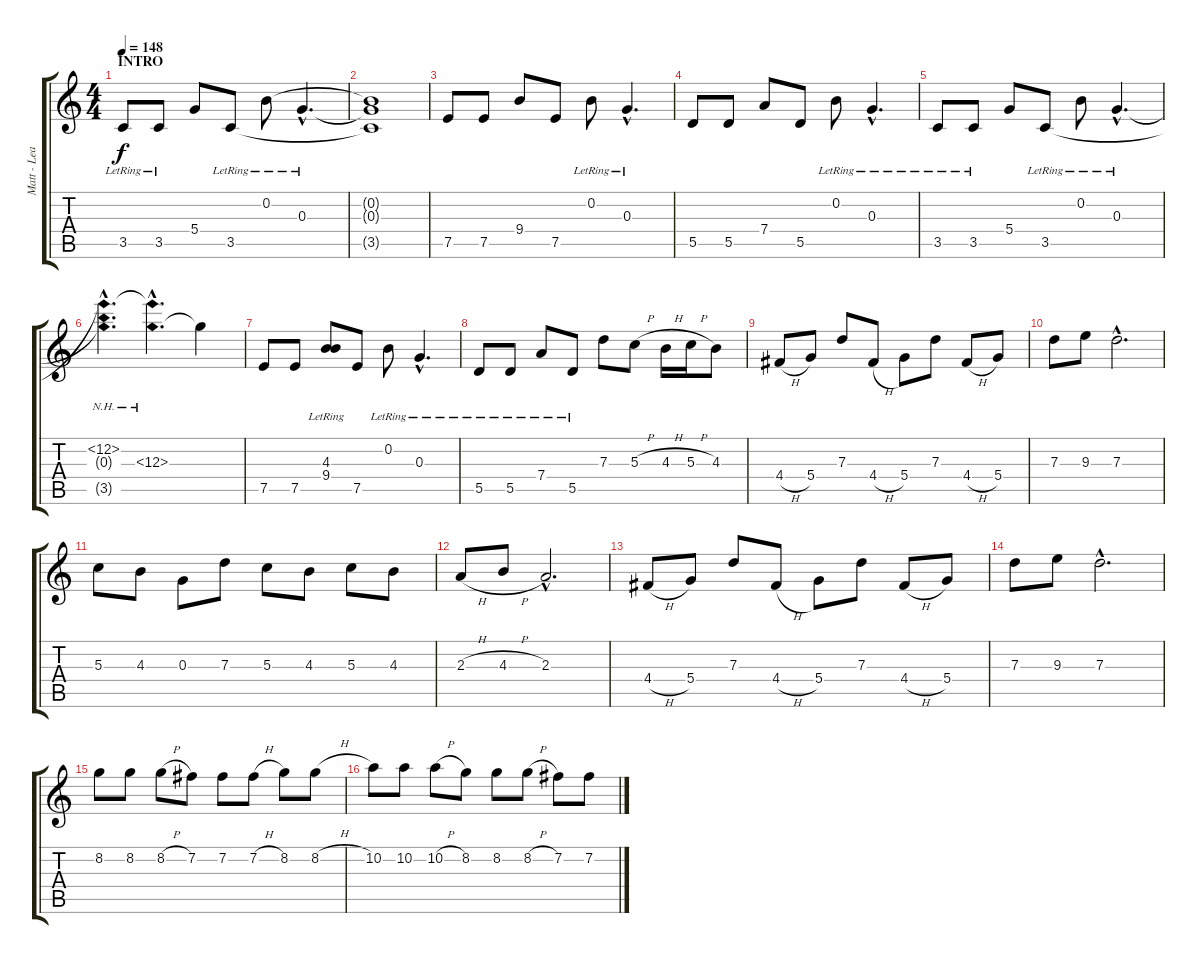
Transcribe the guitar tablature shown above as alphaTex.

\track ("Matt - Lead Guitar" "Matt - Lea") {instrument acousticguitarsteel}
\staff {score tabs}
\tuning (E4 B3 G3 D3 A2 E2) {hide}
\ts (4 4)
\section ("" "INTRO")
\tempo 148
\clef g2
\ks c
3.5{lr}.8{dy f instrument acousticguitarsteel} 3.5{lr}.8 5.4.8 3.5{lr}.8 0.2{lr}.8 0.3{hac lr}.4{d} |
(0.2{t} 0.3{t} 3.5{t}).1 |
7.5.8 7.5.8 9.4.8 7.5.8 0.2{lr}.8 0.3{hac lr}.4{d} |
5.5.8 5.5.8 7.4.8 5.5.8 0.2{lr}.8 0.3{hac lr}.4{d} |
3.5{lr}.8 3.5{lr}.8 5.4.8 3.5{lr}.8 0.2{lr}.8 0.3{hac lr}.4{d} |
(12.2{nh hac} 0.3{nh hac t} 3.5{nh hac t}).4{d} (12.3{nh hac} 3.5{nh hac t}).4{d} 12.3{t}.4 |
7.5.8 7.5.8 (4.3{lr} 9.4).8 7.5.8 0.2{lr}.8 0.3{hac lr}.4{d} |
5.5{lr}.8 5.5{lr}.8 7.4{lr}.8 5.5{lr}.8 7.3.8 5.3{h}.8 4.3{h}.16 5.3{h}.16 4.3.8 |
4.4{h}.8 5.4.8 7.3.8 4.4{h}.8 5.4.8 7.3.8 4.4{h}.8 5.4.8 |
7.3.8 9.3.8 7.3{hac}.2{d} |
5.3.8 4.3.8 0.3.8 7.3.8 5.3.8 4.3.8 5.3.8 4.3.8 |
2.3{h}.8 4.3{h}.8 2.3{hac}.2{d} |
4.4{h}.8 5.4.8 7.3.8 4.4{h}.8 5.4.8 7.3.8 4.4{h}.8 5.4.8 |
7.3.8 9.3.8 7.3{hac}.2{d} |
8.2.8 8.2.8 8.2{h}.8 7.2.8 7.2.8 7.2{h}.8 8.2.8 8.2{h}.8 |
10.2.8 10.2.8 10.2{h}.8 8.2.8 8.2.8 8.2{h}.8 7.2.8 7.2.8
